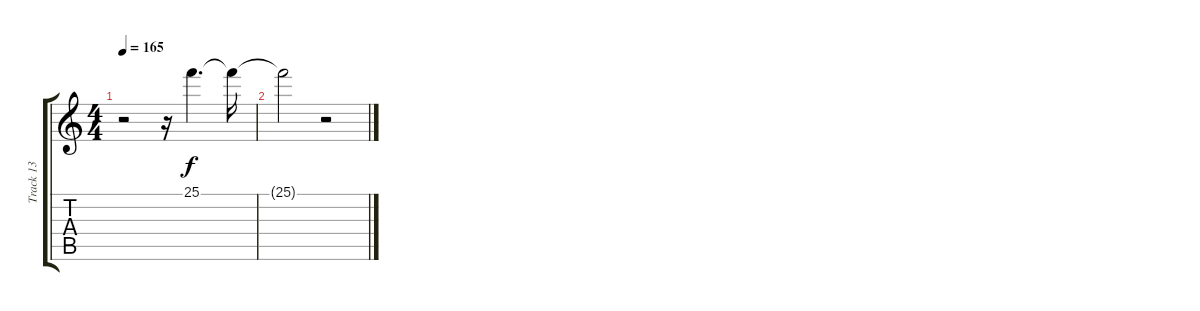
\track ("Track 13" "Track 13") {instrument seashore}
\staff {score tabs}
\tuning (E4 B3 G3 D3 A2 E2) {hide}
\ts (4 4)
\tempo 165
\clef g2
\ks c
r.2{dy f} r.16 25.1.4{d} 25.1{t}.16 |
25.1{t}.2 r.2
